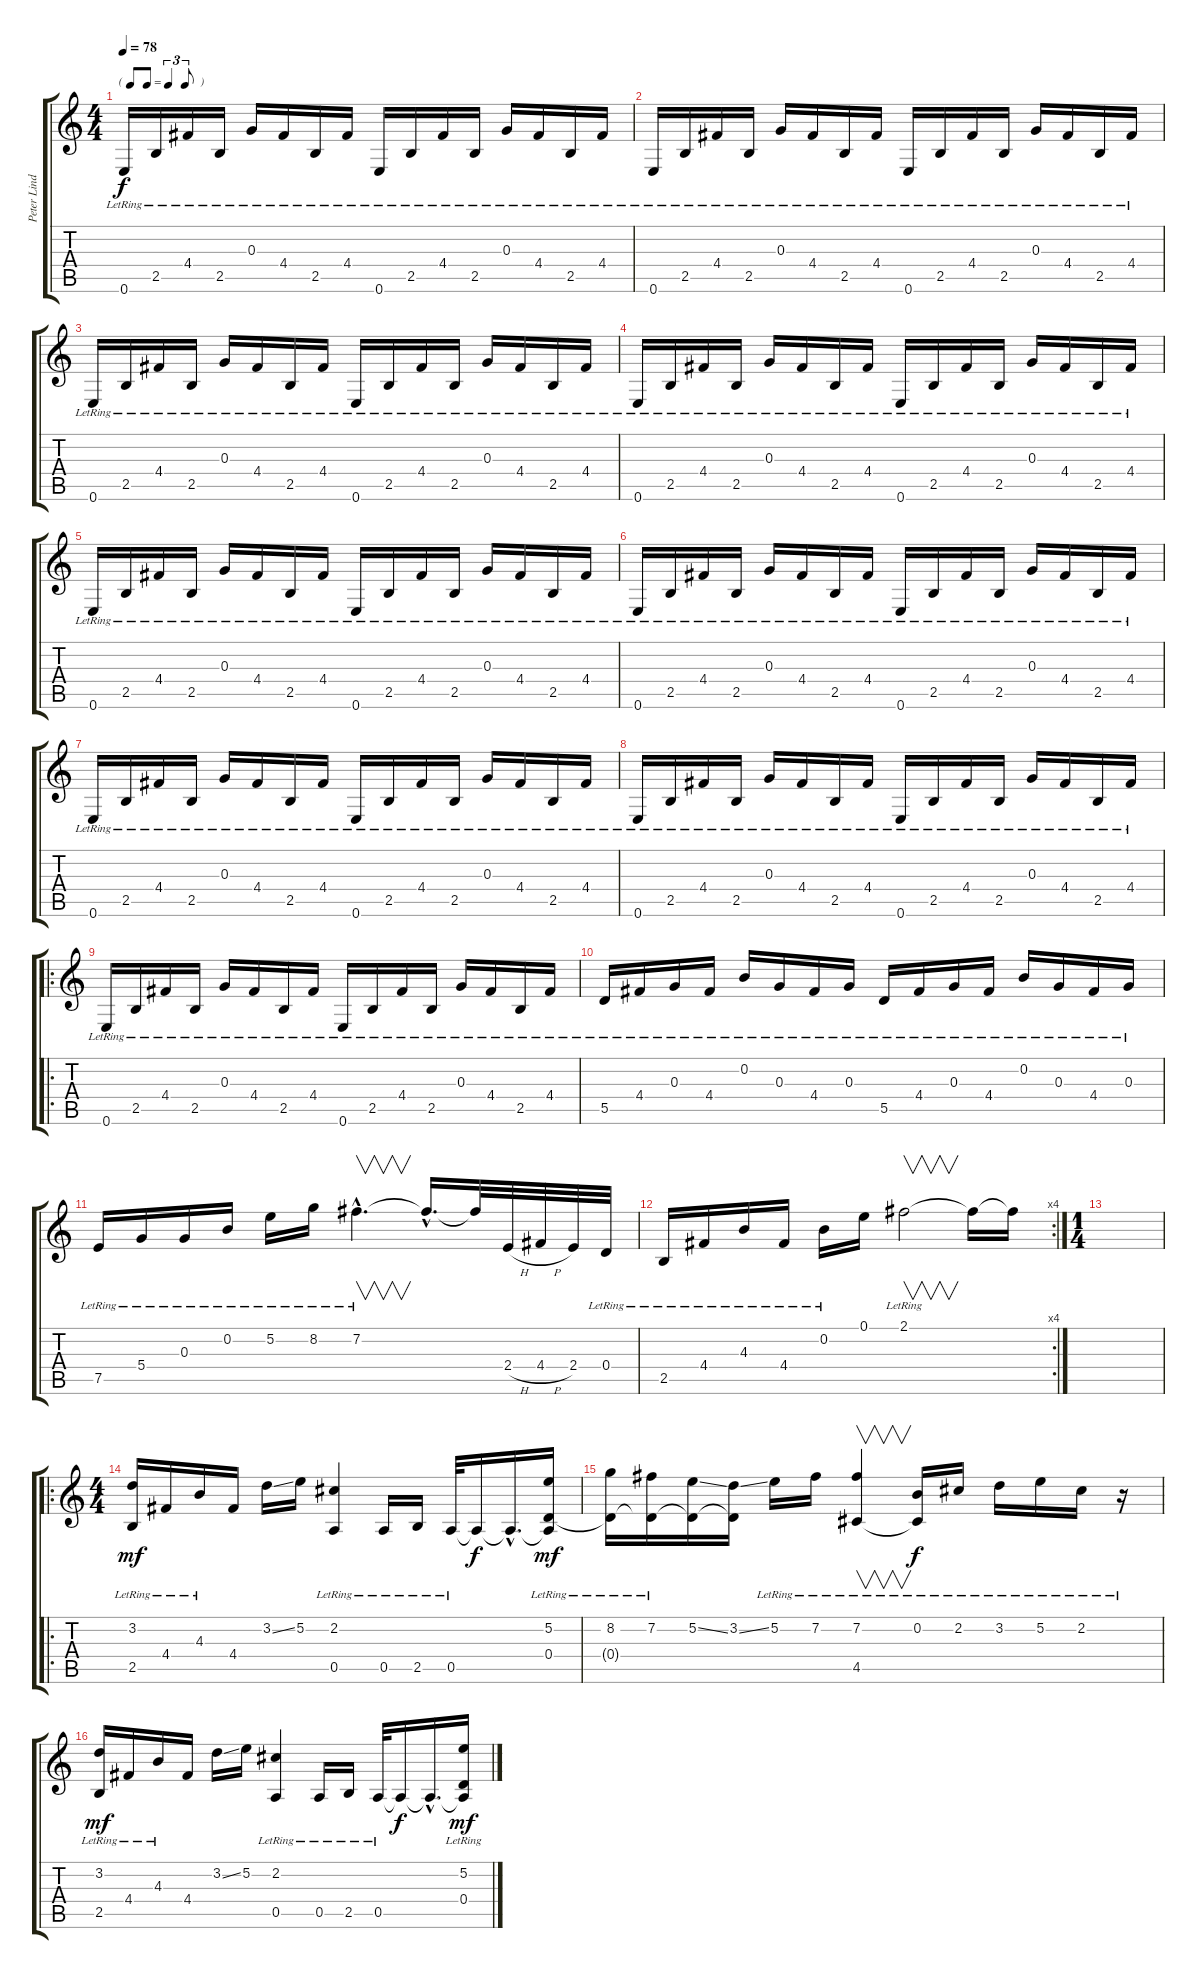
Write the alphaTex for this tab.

\track ("Peter Lindgren - Rhythem Guitar" "Peter Lind") {instrument acousticguitarsteel}
\staff {score tabs}
\tuning (E4 B3 G3 D3 A2 E2) {hide}
\ts (4 4)
\tf triplet8th
\tempo 78
\clef g2
\ks c
0.6{lr}.16{dy f volume 0 instrument acousticguitarsteel} 2.5{lr}.16 4.4{lr}.16 2.5{lr}.16 0.3{lr}.16 4.4{lr}.16 2.5{lr}.16 4.4{lr}.16 0.6{lr}.16 2.5{lr}.16 4.4{lr}.16 2.5{lr}.16 0.3{lr}.16{volume 1} 4.4{lr}.16 2.5{lr}.16 4.4{lr}.16 |
0.6{lr}.16{volume 2} 2.5{lr}.16 4.4{lr}.16 2.5{lr}.16 0.3{lr}.16 4.4{lr}.16 2.5{lr}.16 4.4{lr}.16 0.6{lr}.16 2.5{lr}.16 4.4{lr}.16 2.5{lr}.16 0.3{lr}.16{volume 3} 4.4{lr}.16 2.5{lr}.16 4.4{lr}.16 |
0.6{lr}.16{volume 4} 2.5{lr}.16 4.4{lr}.16 2.5{lr}.16 0.3{lr}.16 4.4{lr}.16 2.5{lr}.16 4.4{lr}.16 0.6{lr}.16 2.5{lr}.16 4.4{lr}.16 2.5{lr}.16 0.3{lr}.16{volume 5} 4.4{lr}.16 2.5{lr}.16 4.4{lr}.16 |
0.6{lr}.16{volume 6} 2.5{lr}.16 4.4{lr}.16 2.5{lr}.16 0.3{lr}.16 4.4{lr}.16 2.5{lr}.16 4.4{lr}.16 0.6{lr}.16 2.5{lr}.16 4.4{lr}.16 2.5{lr}.16 0.3{lr}.16{volume 7} 4.4{lr}.16 2.5{lr}.16 4.4{lr}.16 |
0.6{lr}.16{volume 8} 2.5{lr}.16 4.4{lr}.16 2.5{lr}.16 0.3{lr}.16 4.4{lr}.16 2.5{lr}.16 4.4{lr}.16 0.6{lr}.16 2.5{lr}.16 4.4{lr}.16 2.5{lr}.16 0.3{lr}.16{volume 9} 4.4{lr}.16 2.5{lr}.16 4.4{lr}.16 |
0.6{lr}.16{volume 10} 2.5{lr}.16 4.4{lr}.16 2.5{lr}.16 0.3{lr}.16 4.4{lr}.16 2.5{lr}.16 4.4{lr}.16 0.6{lr}.16 2.5{lr}.16 4.4{lr}.16 2.5{lr}.16 0.3{lr}.16{volume 11} 4.4{lr}.16 2.5{lr}.16 4.4{lr}.16 |
0.6{lr}.16{volume 12} 2.5{lr}.16 4.4{lr}.16 2.5{lr}.16 0.3{lr}.16 4.4{lr}.16 2.5{lr}.16 4.4{lr}.16 0.6{lr}.16 2.5{lr}.16 4.4{lr}.16 2.5{lr}.16 0.3{lr}.16{volume 13} 4.4{lr}.16 2.5{lr}.16 4.4{lr}.16 |
0.6{lr}.16{volume 14} 2.5{lr}.16 4.4{lr}.16 2.5{lr}.16 0.3{lr}.16 4.4{lr}.16 2.5{lr}.16 4.4{lr}.16 0.6{lr}.16 2.5{lr}.16 4.4{lr}.16 2.5{lr}.16 0.3{lr}.16{volume 16} 4.4{lr}.16 2.5{lr}.16 4.4{lr}.16 |
\ro
0.6{lr}.16{volume 16} 2.5{lr}.16 4.4{lr}.16 2.5{lr}.16 0.3{lr}.16 4.4{lr}.16 2.5{lr}.16 4.4{lr}.16 0.6{lr}.16 2.5{lr}.16 4.4{lr}.16 2.5{lr}.16 0.3{lr}.16 4.4{lr}.16 2.5{lr}.16 4.4{lr}.16 |
5.5{lr}.16 4.4{lr}.16 0.3{lr}.16 4.4{lr}.16 0.2{lr}.16 0.3{lr}.16 4.4{lr}.16 0.3{lr}.16 5.5{lr}.16 4.4{lr}.16 0.3{lr}.16 4.4{lr}.16 0.2{lr}.16 0.3{lr}.16 4.4{lr}.16 0.3{lr}.16 |
7.5{lr}.16 5.4{lr}.16 0.3{lr}.16 0.2{lr}.16 5.2{lr}.16 8.2{lr}.16 7.2{hac lr}.4{v d} 7.2{hac t}.16{d} 7.2{t}.32 2.4{h}.32 4.4{h}.32 2.4.32 0.4{lr}.32 |
\rc 4
2.5{lr}.16 4.4{lr}.16 4.3{lr}.16 4.4{lr}.16 0.2{lr}.16 0.1.16 2.1{lr}.2{v} 2.1{t}.16 2.1{t}.16 |
\ts (1 4)
|
\ro
\ts (4 4)
(3.2{lr} 2.5{lr}).16{dy mf} 4.4{lr}.16 4.3{lr}.16 4.4.16 3.2{ss}.16 5.2.16 (2.2{lr} 0.5{lr}).4 0.5{lr}.16 2.5{lr}.16 0.5{lr}.32 0.5{t}.16{dy f} 0.5{hac t}.16{d} (5.2 0.4{lr} 0.5{t}).16{dy mf} |
(8.2{lr} 0.4{t}).16 (7.2{lr} 0.4{t}).16 (5.2{ss} 0.4{t}).16 (3.2{ss} 0.4{t}).16 5.2{lr}.16 7.2{lr}.16 (7.2{lr} 4.5{lr}).4{v} (0.2{lr} 4.5{t}).16{dy f} 2.2{lr}.16 3.2{lr}.16 5.2{lr}.16 2.2{lr}.16 r.16 |
(3.2{lr} 2.5{lr}).16{dy mf} 4.4{lr}.16 4.3{lr}.16 4.4.16 3.2{ss}.16 5.2.16 (2.2{lr} 0.5{lr}).4 0.5{lr}.16 2.5{lr}.16 0.5{lr}.32 0.5{t}.16{dy f} 0.5{hac t}.16{d} (5.2 0.4{lr} 0.5{t}).16{dy mf}
